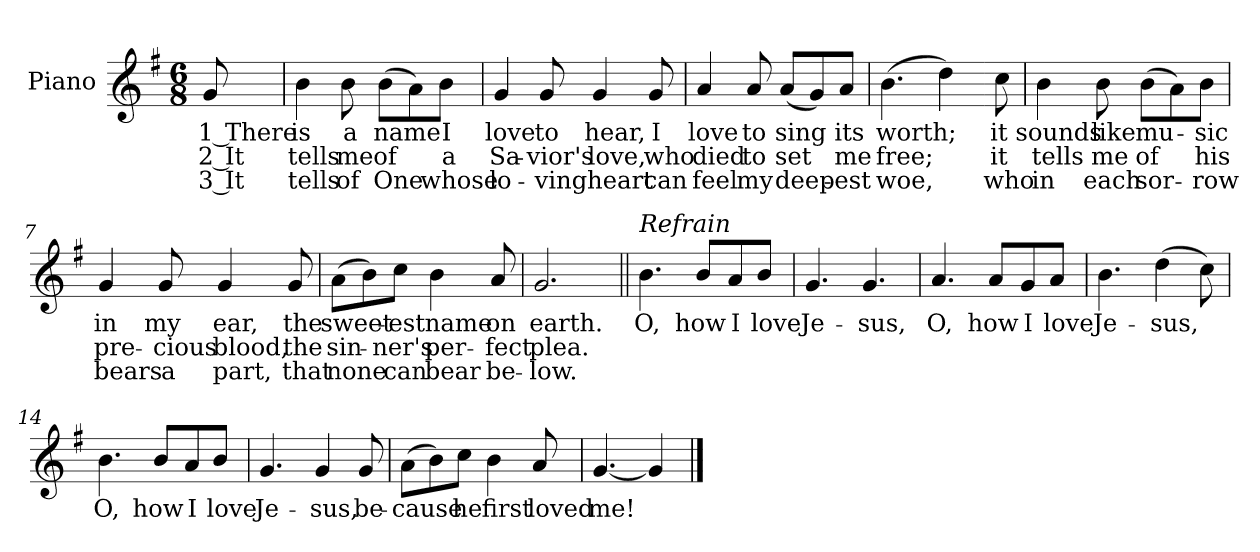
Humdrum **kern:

**kern	**text	**text	**text
*part1	*part1	*part1	*part1
*staff1	*staff1	*staff1	*staff1
*I"Piano	*	*	*
*I'Pno.	*	*	*
!!LO:PB:g=z
*clefG2	*	*	*
*k[f#]	*	*	*
*G:	*	*	*
*M6/8	*	*	*
=	=	=	=
!	!LO:LY:b:color=#000000	!LO:LY:b:color=#000000	!LO:LY:b:color=#000000
8gi/	1 There	2 It	3 It
=1	=1	=1	=1
!	!LO:LY:b:color=#000000	!LO:LY:b:color=#000000	!LO:LY:b:color=#000000
4bi\	is	tells	tells
!	!LO:LY:b:color=#000000	!LO:LY:b:color=#000000	!LO:LY:b:color=#000000
8bi\	a	me	of
!	!LO:LY:b:color=#000000	!LO:LY:b:color=#000000	!LO:LY:b:color=#000000
(8bi\L	name	of	One
8ai\)	.	.	.
!	!LO:LY:b:color=#000000	!LO:LY:b:color=#000000	!LO:LY:b:color=#000000
8bi\J	I	a	whose
=2	=2	=2	=2
!	!LO:LY:b:color=#000000	!LO:LY:b:color=#000000	!LO:LY:b:color=#000000
4gi/	love	Sa-	lo-
!	!LO:LY:b:color=#000000	!LO:LY:b:color=#000000	!LO:LY:b:color=#000000
8gi/	to	-vior's	-ving
!	!LO:LY:b:color=#000000	!LO:LY:b:color=#000000	!LO:LY:b:color=#000000
4gi/	hear,	love,	heart
!	!LO:LY:b:color=#000000	!LO:LY:b:color=#000000	!LO:LY:b:color=#000000
8gi/	I	who	can
=3	=3	=3	=3
!	!LO:LY:b:color=#000000	!LO:LY:b:color=#000000	!LO:LY:b:color=#000000
4ai/	love	died	feel
!	!LO:LY:b:color=#000000	!LO:LY:b:color=#000000	!LO:LY:b:color=#000000
8ai/	to	to	my
!	!LO:LY:b:color=#000000	!LO:LY:b:color=#000000	!LO:LY:b:color=#000000
(8ai/L	sing	set	deep-
8gi/)	.	.	.
!	!LO:LY:b:color=#000000	!LO:LY:b:color=#000000	!LO:LY:b:color=#000000
8ai/J	its	me	-est
!!LO:LB:g=z
=4	=4	=4	=4
!	!LO:LY:b:color=#000000	!LO:LY:b:color=#000000	!LO:LY:b:color=#000000
(4.bi\	worth;	free;	woe,
4ddi\)	.	.	.
=5-	=5-	=5-	=5-
!	!LO:LY:b:color=#000000	!LO:LY:b:color=#000000	!LO:LY:b:color=#000000
8cci\	it	it	who
=6	=6	=6	=6
!	!LO:LY:b:color=#000000	!LO:LY:b:color=#000000	!LO:LY:b:color=#000000
4bi\	sounds	tells	in
!	!LO:LY:b:color=#000000	!LO:LY:b:color=#000000	!LO:LY:b:color=#000000
8bi\	like	me	each
!	!LO:LY:b:color=#000000	!LO:LY:b:color=#000000	!LO:LY:b:color=#000000
(8bi\L	mu-	of	sor-
8ai\)	.	.	.
!	!LO:LY:b:color=#000000	!LO:LY:b:color=#000000	!LO:LY:b:color=#000000
8bi\J	-sic	his	-row
=7	=7	=7	=7
!	!LO:LY:b:color=#000000	!LO:LY:b:color=#000000	!LO:LY:b:color=#000000
4gi/	in	pre-	bears
!	!LO:LY:b:color=#000000	!LO:LY:b:color=#000000	!LO:LY:b:color=#000000
8gi/	my	-cious	a
!	!LO:LY:b:color=#000000	!LO:LY:b:color=#000000	!LO:LY:b:color=#000000
4gi/	ear,	blood,	part,
!	!LO:LY:b:color=#000000	!LO:LY:b:color=#000000	!LO:LY:b:color=#000000
8gi/	the	the	that
!!LO:LB:g=z
=8	=8	=8	=8
!	!LO:LY:b:color=#000000	!LO:LY:b:color=#000000	!LO:LY:b:color=#000000
(8ai\L	sweet-	sin-	none
8bi\)	.	.	.
!	!LO:LY:b:color=#000000	!LO:LY:b:color=#000000	!LO:LY:b:color=#000000
8cci\J	-est	-ner's	can
!	!LO:LY:b:color=#000000	!LO:LY:b:color=#000000	!LO:LY:b:color=#000000
4bi\	name	per-	bear
!	!LO:LY:b:color=#000000	!LO:LY:b:color=#000000	!LO:LY:b:color=#000000
8ai/	on	-fect	be-
=9	=9	=9	=9
!	!LO:LY:b:color=#000000	!LO:LY:b:color=#000000	!LO:LY:b:color=#000000
2.gi/	earth.	plea.	-low.
=10||	=10||	=10||	=10||
!LO:TX:a:i:t=Refrain	!	!	!
!	!LO:LY:b:color=#000000	!	!
4.bi\	O,	.	.
!	!LO:LY:b:color=#000000	!	!
8bi/L	how	.	.
!	!LO:LY:b:color=#000000	!	!
8ai/	I	.	.
!	!LO:LY:b:color=#000000	!	!
8bi/J	love	.	.
=11	=11	=11	=11
!	!LO:LY:b:color=#000000	!	!
4.gi/	Je-	.	.
!	!LO:LY:b:color=#000000	!	!
4.gi/	-sus,	.	.
=12	=12	=12	=12
!	!LO:LY:b:color=#000000	!	!
4.ai/	O,	.	.
!	!LO:LY:b:color=#000000	!	!
8ai/L	how	.	.
!	!LO:LY:b:color=#000000	!	!
8gi/	I	.	.
!	!LO:LY:b:color=#000000	!	!
8ai/J	love	.	.
!!LO:LB:g=z
=13	=13	=13	=13
!	!LO:LY:b:color=#000000	!	!
4.bi\	Je-	.	.
!	!LO:LY:b:color=#000000	!	!
(4ddi\	-sus,	.	.
8cci\)	.	.	.
=14	=14	=14	=14
!	!LO:LY:b:color=#000000	!	!
4.bi\	O,	.	.
!	!LO:LY:b:color=#000000	!	!
8bi/L	how	.	.
!	!LO:LY:b:color=#000000	!	!
8ai/	I	.	.
!	!LO:LY:b:color=#000000	!	!
8bi/J	love	.	.
=15	=15	=15	=15
!	!LO:LY:b:color=#000000	!	!
4.gi/	Je-	.	.
!	!LO:LY:b:color=#000000	!	!
4gi/	-sus,	.	.
!	!LO:LY:b:color=#000000	!	!
8gi/	be-	.	.
!!LO:LB:g=z
=16	=16	=16	=16
!	!LO:LY:b:color=#000000	!	!
(8ai\L	-cause	.	.
8bi\)	.	.	.
!	!LO:LY:b:color=#000000	!	!
8cci\J	he	.	.
!	!LO:LY:b:color=#000000	!	!
4bi\	first	.	.
!	!LO:LY:b:color=#000000	!	!
8ai/	loved	.	.
=17	=17	=17	=17
!	!LO:LY:b:color=#000000	!	!
[4.gi/	me!	.	.
4gi/]	.	.	.
==	==	==	==
*-	*-	*-	*-
